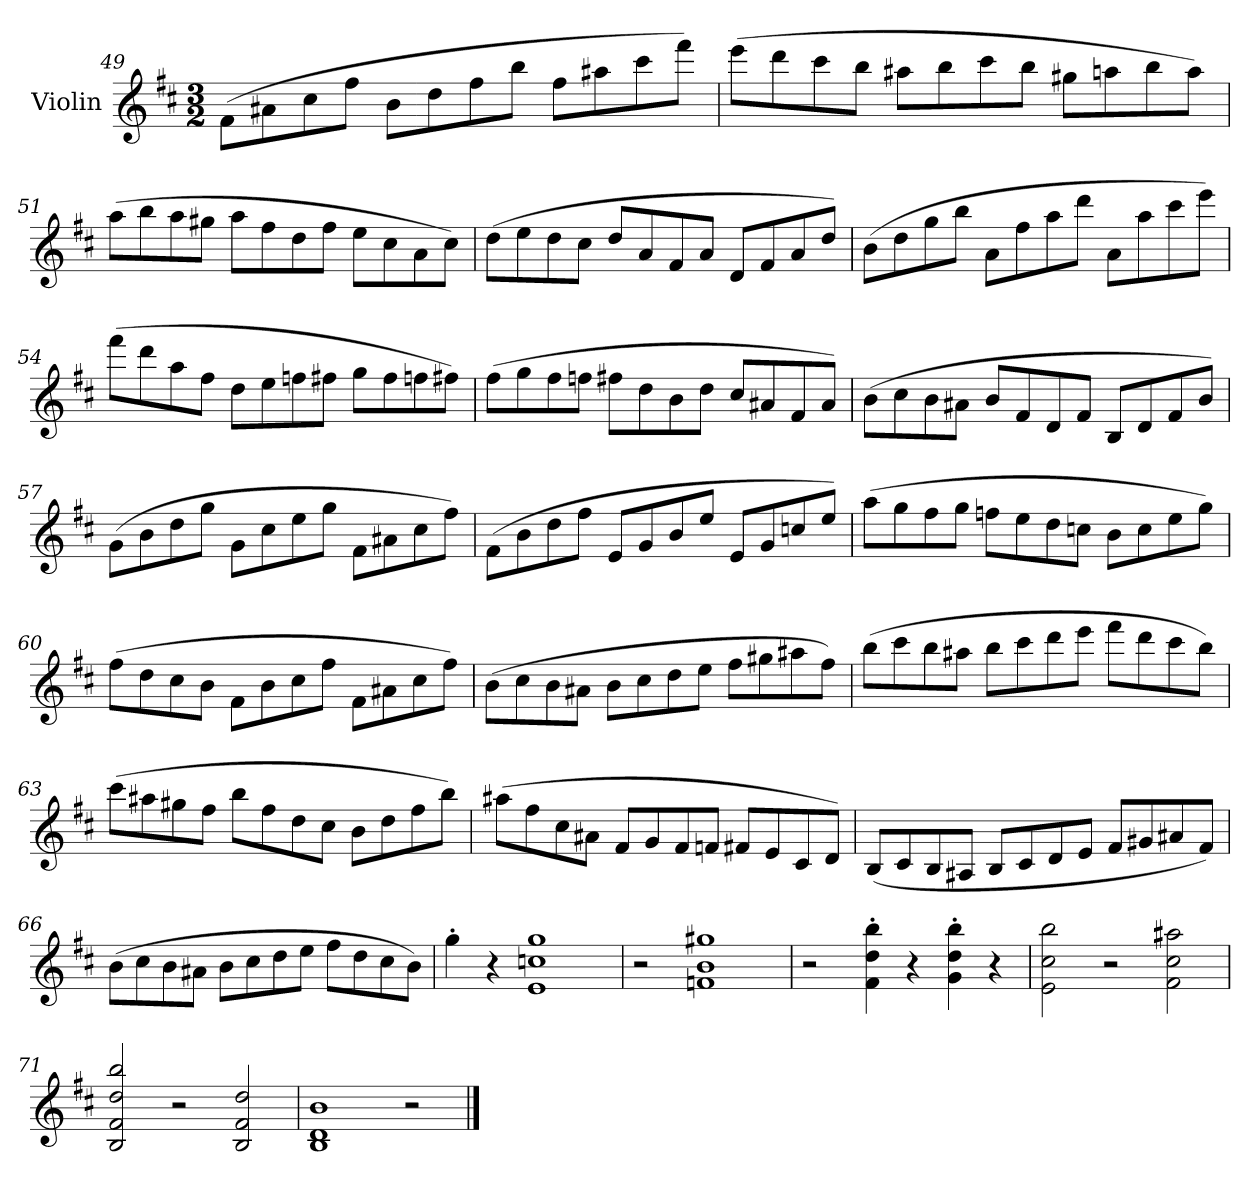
**kern
*part1
*staff1
*I"Violin
*I'Vln.
*clefG2
*k[f#c#]
*M3/2
=49
(>8f#\L
8a#X\
8cc#\
8ff#\J
8b\L
8dd\
8ff#\
8bb\J
8ff#\L
8aa#X\
8ccc#\
8fff#\J)
!!LO:LB:g=z
=50
(>8eee\L
8ddd\
8ccc#\
8bb\J
8aa#X\L
8bb\
8ccc#\
8bb\J
8gg#X\L
8aan\
8bb\
8aa\J)
=51
(>8aa\L
8bb\
8aa\
8gg#X\J
8aa\L
8ff#\
8dd\
8ff#\J
8ee\L
8cc#\
8a\
8cc#\J)
=52
(>8dd\L
8ee\
8dd\
8cc#\J
8dd/L
8a/
8f#/
8a/J
8d/L
8f#/
8a/
8dd/J)
!!LO:LB:g=z
=53
(>8b\L
8dd\
8gg\
8bb\J
8a\L
8ff#\
8aa\
8ddd\J
8a\L
8aa\
8ccc#\
8eee\J)
=54
(>8fff#\L
8ddd\
8aa\
8ff#\J
8dd\L
8ee\
8ffn\
8ff#X\J
8gg\L
8ff#\
8ffn\
8ff#X\J)
=55
(>8ff#\L
8gg\
8ff#\
8ffn\J
8ff#X\L
8dd\
8b\
8dd\J
8cc#/L
8a#X/
8f#/
8a#/J)
!!LO:LB:g=z
=56
(>8b\L
8cc#\
8b\
8a#X\J
8b/L
8f#/
8d/
8f#/J
8B/L
8d/
8f#/
8b/J)
=57
(>8g\L
8b\
8dd\
8gg\J
8g\L
8cc#\
8ee\
8gg\J
8f#\L
8a#X\
8cc#\
8ff#\J)
=58
(>8f#\L
8b\
8dd\
8ff#\J
8e/L
8g/
8b/
8ee/J
8e/L
8g/
8ccn/
8ee/J)
!!LO:PB:g=z
=59
(>8aa\L
8gg\
8ff#\
8gg\J
8ffn\L
8ee\
8dd\
8ccn\J
8b\L
8cc\
8ee\
8gg\J)
=60
(>8ff#\L
8dd\
8cc#\
8b\J
8f#\L
8b\
8cc#\
8ff#\J
8f#\L
8a#X\
8cc#\
8ff#\J)
=61
(>8b\L
8cc#\
8b\
8a#X\J
8b\L
8cc#\
8dd\
8ee\J
8ff#\L
8gg#X\
8aa#X\
8ff#\J)
!!LO:LB:g=z
=62
(>8bb\L
8ccc#\
8bb\
8aa#X\J
8bb\L
8ccc#\
8ddd\
8eee\J
8fff#\L
8ddd\
8ccc#\
8bb\J)
=63
(>8ccc#\L
8aa#X\
8gg#X\
8ff#\J
8bb\L
8ff#\
8dd\
8cc#\J
8b\L
8dd\
8ff#\
8bb\J)
=64
(>8aa#X\L
8ff#\
8cc#\
8a#X\J
8f#/L
8g/
8f#/
8fn/J
8f#X/L
8e/
8c#/
8d/J)
!!LO:LB:g=z
=65
(<8B/L
8c#/
8B/
8A#X/J
8B/L
8c#/
8d/
8e/J
8f#/L
8g#X/
8a#X/
8f#/J)
=66
(>8b\L
8cc#\
8b\
8a#X\J
8b\L
8cc#\
8dd\
8ee\J
8ff#\L
8dd\
8cc#\
8b\J)
=67
4gg'\
4r
1e 1ccn 1gg
=68
2r
1fn 1b 1gg#X
!!LO:LB:g=z
=69
2r
4f#\' 4dd\' 4bb\'
4r
4g\' 4dd\' 4bb\'
4r
=70
2e\ 2cc#\ 2bb\
2r
2f#\ 2cc#\ 2aa#X\
=71
2B/ 2f#/ 2dd/ 2bb/
2r
2B/ 2f#/ 2dd/
=72
1B 1d 1b
2r
==
*-
